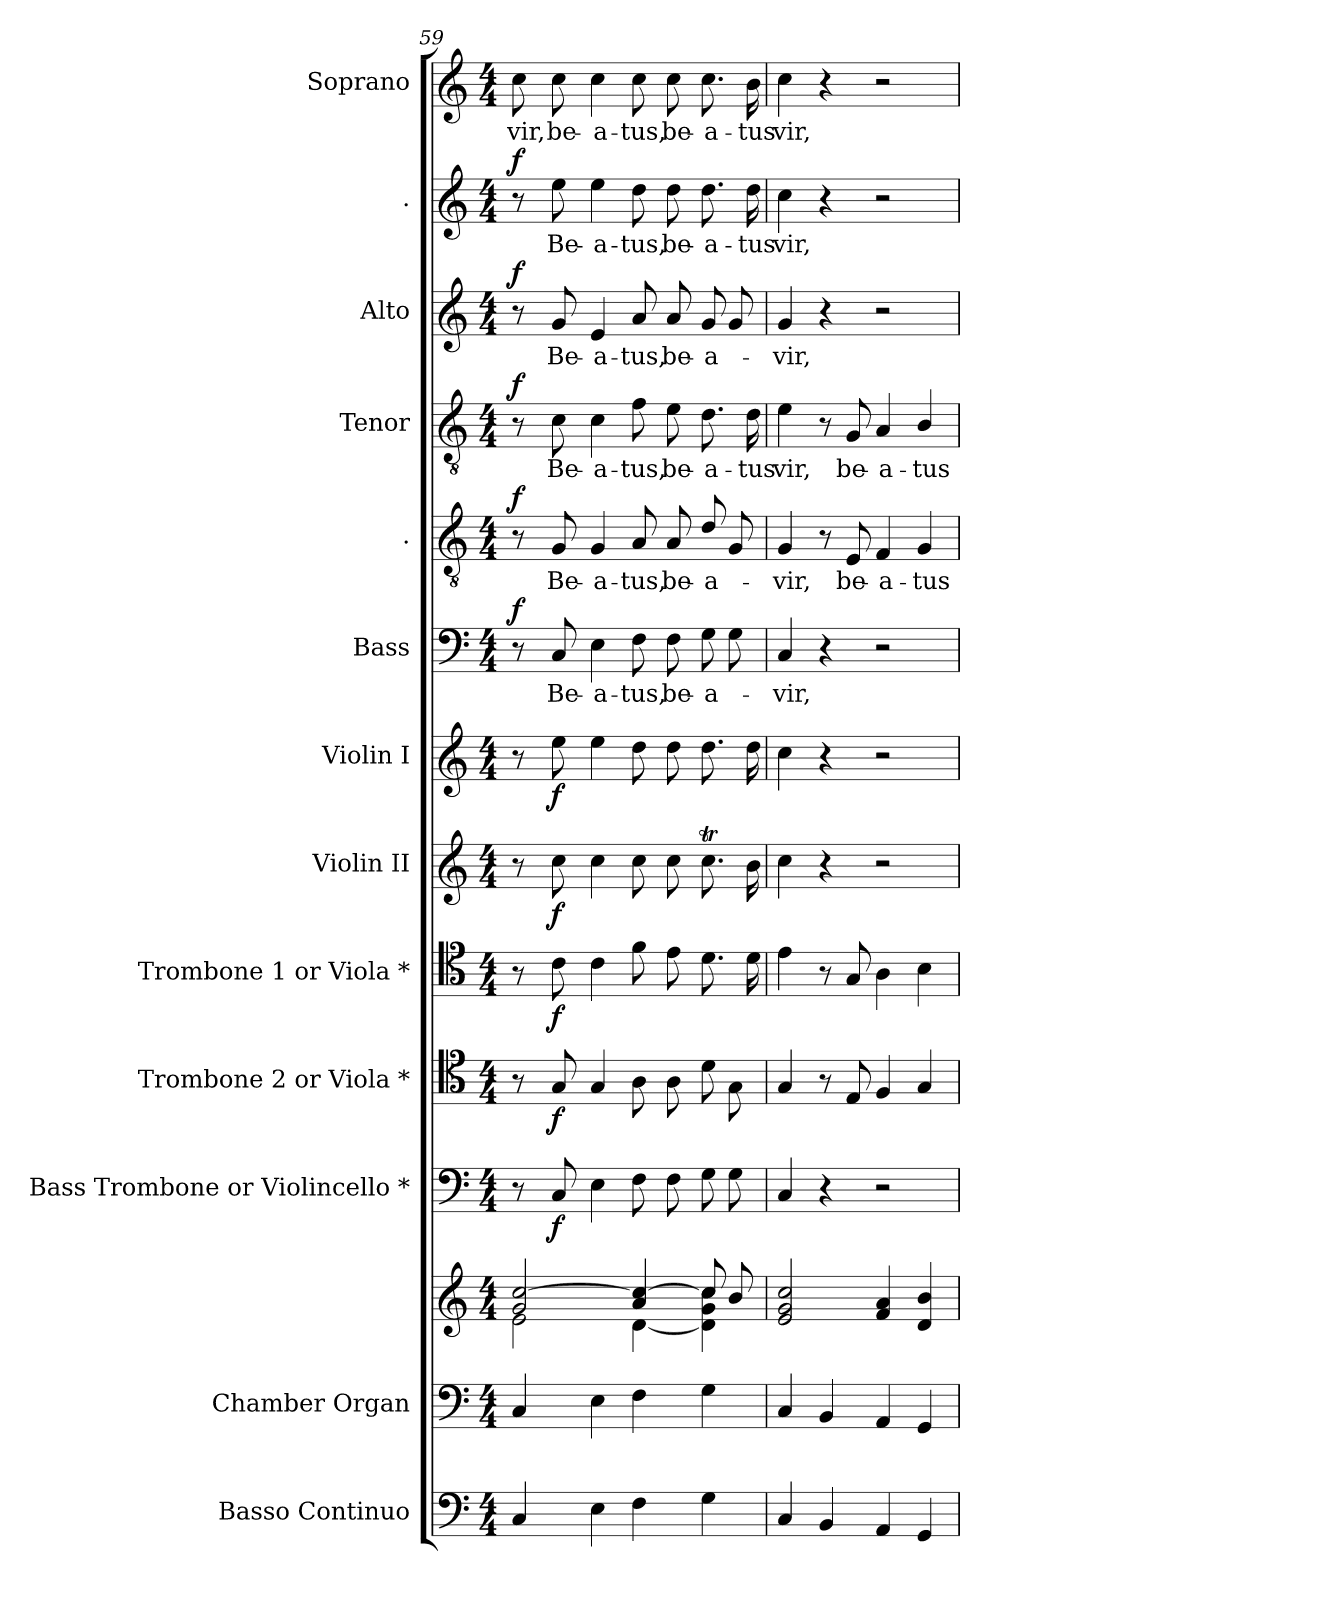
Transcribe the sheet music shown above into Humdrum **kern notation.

**kern	**kern	**kern	**kern	**dynam	**kern	**dynam	**kern	**dynam	**kern	**dynam	**kern	**dynam	**kern	**text	**dynam	**kern	**text	**dynam	**kern	**text	**dynam	**kern	**text	**dynam	**kern	**text	**dynam	**kern	**text
*part13	*part12	*part12	*part11	*part11	*part10	*part10	*part9	*part9	*part8	*part8	*part7	*part7	*part6	*part6	*part6	*part5	*part5	*part5	*part4	*part4	*part4	*part3	*part3	*part3	*part2	*part2	*part2	*part1	*part1
*staff14	*staff13	*staff12	*staff11	*staff11	*staff10	*staff10	*staff9	*staff9	*staff8	*staff8	*staff7	*staff7	*staff6	*staff6	*staff6	*staff5	*staff5	*staff5	*staff4	*staff4	*staff4	*staff3	*staff3	*staff3	*staff2	*staff2	*staff2	*staff1	*staff1
*I"Basso  Continuo	*I"Chamber  Organ	*	*I"Bass Trombone or Violincello *	*	*I"Trombone 2 or Viola *	*	*I"Trombone 1 or Viola *	*	*I"Violin II	*	*I"Violin I	*	*I"Bass	*	*	*I".	*	*	*I"Tenor	*	*	*I"Alto	*	*	*I".	*	*	*I"Soprano	*
*I'B Cont	*I'Org.	*	*I'B. Tbn.	*	*I'Tbn 2	*	*I'Tbn 1	*	*I'Vln. II	*	*I'Vln. I	*	*I'B.	*	*	*	*	*	*I'T,	*	*	*I'A.	*	*	*	*	*	*I'S.	*
*clefF4	*clefF4	*clefG2	*clefF4	*	*clefC4	*	*clefC4	*	*clefG2	*	*clefG2	*	*clefF4	*	*	*clefGv2	*	*	*clefGv2	*	*	*clefG2	*	*	*clefG2	*	*	*clefG2	*
*ITrd7c12	*	*	*	*	*	*	*	*	*	*	*	*	*	*	*	*ITrd7c12	*	*	*ITrd7c12	*	*	*	*	*	*	*	*	*	*
*k[]	*k[]	*k[]	*k[]	*	*k[]	*	*k[]	*	*k[]	*	*k[]	*	*k[]	*	*	*k[]	*	*	*k[]	*	*	*k[]	*	*	*k[]	*	*	*k[]	*
*C:	*C:	*C:	*C:	*	*C:	*	*C:	*	*C:	*	*C:	*	*C:	*	*	*C:	*	*	*C:	*	*	*C:	*	*	*C:	*	*	*C:	*
*M4/4	*M4/4	*M4/4	*M4/4	*	*M4/4	*	*M4/4	*	*M4/4	*	*M4/4	*	*M4/4	*	*	*M4/4	*	*	*M4/4	*	*	*M4/4	*	*	*M4/4	*	*	*M4/4	*
=59	=59	=59	=59	=59	=59	=59	=59	=59	=59	=59	=59	=59	=59	=59	=59	=59	=59	=59	=59	=59	=59	=59	=59	=59	=59	=59	=59	=59	=59
*	*	*^	*	*	*	*	*	*	*	*	*	*	*	*	*	*	*	*	*	*	*	*	*	*	*	*	*	*	*
!	!	!	!	!	!	!	!	!	!	!	!	!	!	!	!	!	!	!	!	!	!	!	!	!	!	!	!	!	!	!LO:LY:b:color=#000000
4CCi/	4Ci/	2gi/ [2cci	2ei\	8r	.	8r	.	8r	.	8r	.	8r	.	8r	.	f	8r	.	f	8r	.	f	8r	.	f	8r	.	f	8cci\	vir,
!	!	!	!	!	!	!	!	!	!	!	!	!	!	!	!LO:LY:b:color=#000000	!	!	!	!	!	!	!	!	!	!	!	!	!	!	!
!	!	!	!	!	!	!	!	!	!	!	!	!	!	!	!	!	!	!LO:LY:b:color=#000000	!	!	!	!	!	!	!	!	!	!	!	!
!	!	!	!	!	!	!	!	!	!	!	!	!	!	!	!	!	!	!	!	!	!LO:LY:b:color=#000000	!	!	!	!	!	!	!	!	!
!	!	!	!	!	!	!	!	!	!	!	!	!	!	!	!	!	!	!	!	!	!	!	!	!LO:LY:b:color=#000000	!	!	!	!	!	!
!	!	!	!	!	!	!	!	!	!	!	!	!	!	!	!	!	!	!	!	!	!	!	!	!	!	!	!LO:LY:b:color=#000000	!	!	!
!	!	!	!	!	!	!	!	!	!	!	!	!	!	!	!	!	!	!	!	!	!	!	!	!	!	!	!	!	!	!LO:LY:b:color=#000000
.	.	.	.	8Ci/	f	8Gi/	f	8ci\	f	8cci\	f	8eei\	f	8Ci/	Be-	.	8GGi/	Be-	.	8Ci\	Be-	.	8gi/	Be-	.	8eei\	Be-	.	8cci\	be-
!	!	!	!	!	!	!	!	!	!	!	!	!	!	!	!LO:LY:b:color=#000000	!	!	!	!	!	!	!	!	!	!	!	!	!	!	!
!	!	!	!	!	!	!	!	!	!	!	!	!	!	!	!	!	!	!LO:LY:b:color=#000000	!	!	!	!	!	!	!	!	!	!	!	!
!	!	!	!	!	!	!	!	!	!	!	!	!	!	!	!	!	!	!	!	!	!LO:LY:b:color=#000000	!	!	!	!	!	!	!	!	!
!	!	!	!	!	!	!	!	!	!	!	!	!	!	!	!	!	!	!	!	!	!	!	!	!LO:LY:b:color=#000000	!	!	!	!	!	!
!	!	!	!	!	!	!	!	!	!	!	!	!	!	!	!	!	!	!	!	!	!	!	!	!	!	!	!LO:LY:b:color=#000000	!	!	!
!	!	!	!	!	!	!	!	!	!	!	!	!	!	!	!	!	!	!	!	!	!	!	!	!	!	!	!	!	!	!LO:LY:b:color=#000000
4EEi\	4Ei\	.	.	4Ei\	.	4Gi/	.	4ci\	.	4cci\	.	4eei\	.	4Ei\	-a-	.	4GGi/	-a-	.	4Ci\	-a-	.	4ei/	-a-	.	4eei\	-a-	.	4cci\	-a-
!	!	!	!	!	!	!	!	!	!	!	!	!	!	!	!LO:LY:b:color=#000000	!	!	!	!	!	!	!	!	!	!	!	!	!	!	!
!	!	!	!	!	!	!	!	!	!	!	!	!	!	!	!	!	!	!LO:LY:b:color=#000000	!	!	!	!	!	!	!	!	!	!	!	!
!	!	!	!	!	!	!	!	!	!	!	!	!	!	!	!	!	!	!	!	!	!LO:LY:b:color=#000000	!	!	!	!	!	!	!	!	!
!	!	!	!	!	!	!	!	!	!	!	!	!	!	!	!	!	!	!	!	!	!	!	!	!LO:LY:b:color=#000000	!	!	!	!	!	!
!	!	!	!	!	!	!	!	!	!	!	!	!	!	!	!	!	!	!	!	!	!	!	!	!	!	!	!LO:LY:b:color=#000000	!	!	!
!	!	!	!	!	!	!	!	!	!	!	!	!	!	!	!	!	!	!	!	!	!	!	!	!	!	!	!	!	!	!LO:LY:b:color=#000000
4FFi\	4Fi\	4ai/ 4cci_	[4di\	8Fi\	.	8Ai\	.	8fi\	.	8cci\	.	8ddi\	.	8Fi\	-tus,	.	8AAi/	-tus,	.	8Fi\	-tus,	.	8ai/	-tus,	.	8ddi\	-tus,	.	8cci\	-tus,
!	!	!	!	!	!	!	!	!	!	!	!	!	!	!	!LO:LY:b:color=#000000	!	!	!	!	!	!	!	!	!	!	!	!	!	!	!
!	!	!	!	!	!	!	!	!	!	!	!	!	!	!	!	!	!	!LO:LY:b:color=#000000	!	!	!	!	!	!	!	!	!	!	!	!
!	!	!	!	!	!	!	!	!	!	!	!	!	!	!	!	!	!	!	!	!	!LO:LY:b:color=#000000	!	!	!	!	!	!	!	!	!
!	!	!	!	!	!	!	!	!	!	!	!	!	!	!	!	!	!	!	!	!	!	!	!	!LO:LY:b:color=#000000	!	!	!	!	!	!
!	!	!	!	!	!	!	!	!	!	!	!	!	!	!	!	!	!	!	!	!	!	!	!	!	!	!	!LO:LY:b:color=#000000	!	!	!
!	!	!	!	!	!	!	!	!	!	!	!	!	!	!	!	!	!	!	!	!	!	!	!	!	!	!	!	!	!	!LO:LY:b:color=#000000
.	.	.	.	8Fi\	.	8Ai\	.	8ei\	.	8cci\	.	8ddi\	.	8Fi\	be-	.	8AAi/	be-	.	8Ei\	be-	.	8ai/	be-	.	8ddi\	be-	.	8cci\	be-
!	!	!	!	!	!	!	!	!	!	!	!	!	!	!	!LO:LY:b:color=#000000	!	!	!	!	!	!	!	!	!	!	!	!	!	!	!
!	!	!	!	!	!	!	!	!	!	!	!	!	!	!	!	!	!	!LO:LY:b:color=#000000	!	!	!	!	!	!	!	!	!	!	!	!
!	!	!	!	!	!	!	!	!	!	!	!	!	!	!	!	!	!	!	!	!	!LO:LY:b:color=#000000	!	!	!	!	!	!	!	!	!
!	!	!	!	!	!	!	!	!	!	!	!	!	!	!	!	!	!	!	!	!	!	!	!	!LO:LY:b:color=#000000	!	!	!	!	!	!
!	!	!	!	!	!	!	!	!	!	!	!	!	!	!	!	!	!	!	!	!	!	!	!	!	!	!	!LO:LY:b:color=#000000	!	!	!
!	!	!	!	!	!	!	!	!	!	!	!	!	!	!	!	!	!	!	!	!	!	!	!	!	!	!	!	!	!	!LO:LY:b:color=#000000
4GGi\	4Gi\	8cci/]	4di\] 4gi 4cci	8Gi\	.	8di\	.	8.di\	.	8.ccTi\	.	8.ddi\	.	8Gi\	-a-	.	8Di/	-a-	.	8.Di\	-a-	.	8gi/	-a-	.	8.ddi\	-a-	.	8.cci\	-a-
.	.	8bi/	.	8Gi\	.	8Gi\	.	.	.	.	.	.	.	8Gi\	.	.	8GGi/	.	.	.	.	.	8gi/	.	.	.	.	.	.	.
!	!	!	!	!	!	!	!	!	!	!	!	!	!	!	!	!	!	!	!	!	!LO:LY:b:color=#000000	!	!	!	!	!	!	!	!	!
!	!	!	!	!	!	!	!	!	!	!	!	!	!	!	!	!	!	!	!	!	!	!	!	!	!	!	!LO:LY:b:color=#000000	!	!	!
!	!	!	!	!	!	!	!	!	!	!	!	!	!	!	!	!	!	!	!	!	!	!	!	!	!	!	!	!	!	!LO:LY:b:color=#000000
.	.	.	.	.	.	.	.	16di\	.	16bi\	.	16ddi\	.	.	.	.	.	.	.	16Di\	-tus	.	.	.	.	16ddi\	-tus	.	16bi\	-tus
*	*	*v	*v	*	*	*	*	*	*	*	*	*	*	*	*	*	*	*	*	*	*	*	*	*	*	*	*	*	*	*
=60	=60	=60	=60	=60	=60	=60	=60	=60	=60	=60	=60	=60	=60	=60	=60	=60	=60	=60	=60	=60	=60	=60	=60	=60	=60	=60	=60	=60	=60
!	!	!	!	!	!	!	!	!	!	!	!	!	!	!LO:LY:b:color=#000000	!	!	!	!	!	!	!	!	!	!	!	!	!	!	!
!	!	!	!	!	!	!	!	!	!	!	!	!	!	!	!	!	!LO:LY:b:color=#000000	!	!	!	!	!	!	!	!	!	!	!	!
!	!	!	!	!	!	!	!	!	!	!	!	!	!	!	!	!	!	!	!	!LO:LY:b:color=#000000	!	!	!	!	!	!	!	!	!
!	!	!	!	!	!	!	!	!	!	!	!	!	!	!	!	!	!	!	!	!	!	!	!LO:LY:b:color=#000000	!	!	!	!	!	!
!	!	!	!	!	!	!	!	!	!	!	!	!	!	!	!	!	!	!	!	!	!	!	!	!	!	!LO:LY:b:color=#000000	!	!	!
!	!	!	!	!	!	!	!	!	!	!	!	!	!	!	!	!	!	!	!	!	!	!	!	!	!	!	!	!	!LO:LY:b:color=#000000
4CCi/	4Ci/	2ei/ 2gi 2cci	4Ci/	.	4Gi/	.	4ei\	.	4cci\	.	4cci\	.	4Ci/	vir,	.	4GGi/	vir,	.	4Ei\	vir,	.	4gi/	vir,	.	4cci\	vir,	.	4cci\	vir,
4BBBi/	4BBi/	.	4r	.	8r	.	8r	.	4r	.	4r	.	4r	.	.	8r	.	.	8r	.	.	4r	.	.	4r	.	.	4r	.
!	!	!	!	!	!	!	!	!	!	!	!	!	!	!	!	!	!LO:LY:b:color=#000000	!	!	!	!	!	!	!	!	!	!	!	!
!	!	!	!	!	!	!	!	!	!	!	!	!	!	!	!	!	!	!	!	!LO:LY:b:color=#000000	!	!	!	!	!	!	!	!	!
.	.	.	.	.	8Ei/	.	8Gi/	.	.	.	.	.	.	.	.	8EEi/	be-	.	8GGi/	be-	.	.	.	.	.	.	.	.	.
!	!	!	!	!	!	!	!	!	!	!	!	!	!	!	!	!	!LO:LY:b:color=#000000	!	!	!	!	!	!	!	!	!	!	!	!
!	!	!	!	!	!	!	!	!	!	!	!	!	!	!	!	!	!	!	!	!LO:LY:b:color=#000000	!	!	!	!	!	!	!	!	!
4AAAi/	4AAi/	4fi/ 4ai	2r	.	4Fi/	.	4Ai\	.	2r	.	2r	.	2r	.	.	4FFi/	-a-	.	4AAi/	-a-	.	2r	.	.	2r	.	.	2r	.
!	!	!	!	!	!	!	!	!	!	!	!	!	!	!	!	!	!LO:LY:b:color=#000000	!	!	!	!	!	!	!	!	!	!	!	!
!	!	!	!	!	!	!	!	!	!	!	!	!	!	!	!	!	!	!	!	!LO:LY:b:color=#000000	!	!	!	!	!	!	!	!	!
4GGGi/	4GGi/	4di/ 4bi	.	.	4Gi/	.	4Bi\	.	.	.	.	.	.	.	.	4GGi/	-tus	.	4BBi/	-tus	.	.	.	.	.	.	.	.	.
=	=	=	=	=	=	=	=	=	=	=	=	=	=	=	=	=	=	=	=	=	=	=	=	=	=	=	=	=	=
*-	*-	*-	*-	*-	*-	*-	*-	*-	*-	*-	*-	*-	*-	*-	*-	*-	*-	*-	*-	*-	*-	*-	*-	*-	*-	*-	*-	*-	*-
